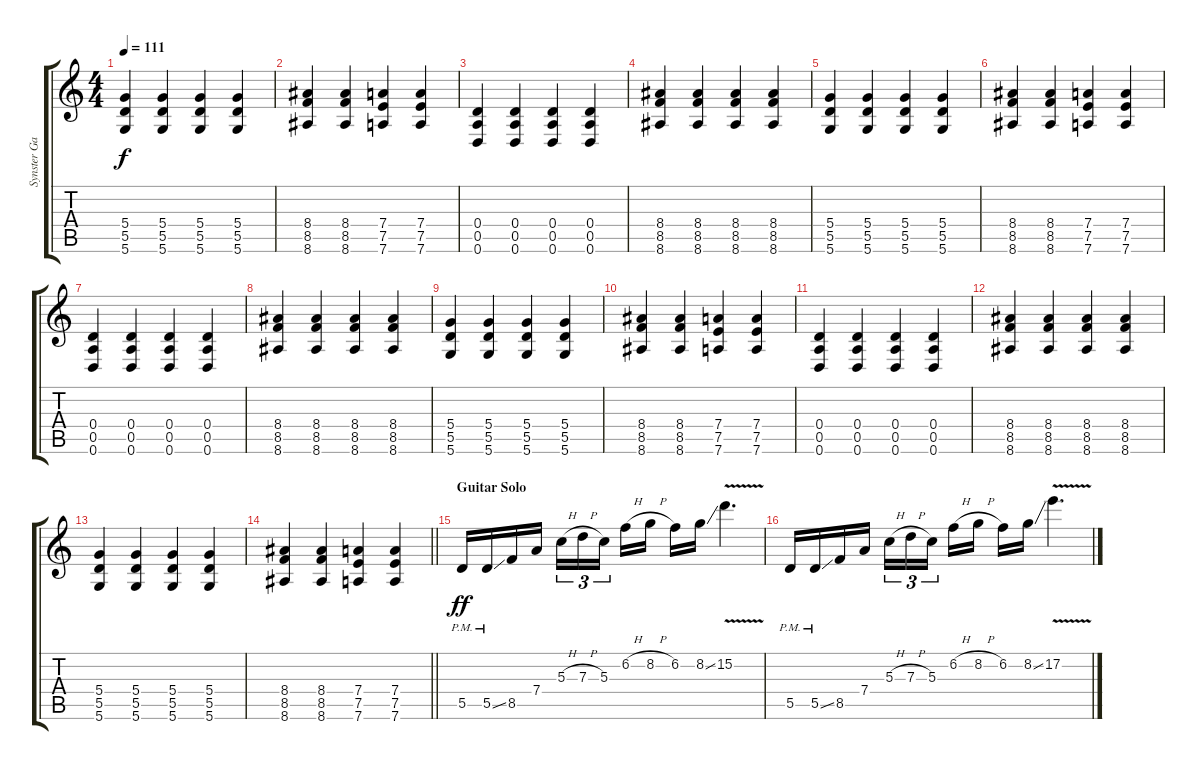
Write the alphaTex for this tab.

\track ("Synster Gates" "Synster Ga") {instrument distortionguitar}
\staff {score tabs}
\tuning (E4 B3 G3 D3 A2 D2) {hide}
\ts (4 4)
\tempo 111
\clef g2
\ks c
(5.4 5.5 5.6).4{dy f} (5.4 5.5 5.6).4 (5.4 5.5 5.6).4 (5.4 5.5 5.6).4 |
(8.4 8.5 8.6).4 (8.4 8.5 8.6).4 (7.4 7.5 7.6).4 (7.4 7.5 7.6).4 |
(0.4 0.5 0.6).4 (0.4 0.5 0.6).4 (0.4 0.5 0.6).4 (0.4 0.5 0.6).4 |
(8.4 8.5 8.6).4 (8.4 8.5 8.6).4 (8.4 8.5 8.6).4 (8.4 8.5 8.6).4 |
(5.4 5.5 5.6).4 (5.4 5.5 5.6).4 (5.4 5.5 5.6).4 (5.4 5.5 5.6).4 |
(8.4 8.5 8.6).4 (8.4 8.5 8.6).4 (7.4 7.5 7.6).4 (7.4 7.5 7.6).4 |
(0.4 0.5 0.6).4 (0.4 0.5 0.6).4 (0.4 0.5 0.6).4 (0.4 0.5 0.6).4 |
(8.4 8.5 8.6).4 (8.4 8.5 8.6).4 (8.4 8.5 8.6).4 (8.4 8.5 8.6).4 |
(5.4 5.5 5.6).4 (5.4 5.5 5.6).4 (5.4 5.5 5.6).4 (5.4 5.5 5.6).4 |
(8.4 8.5 8.6).4 (8.4 8.5 8.6).4 (7.4 7.5 7.6).4 (7.4 7.5 7.6).4 |
(0.4 0.5 0.6).4 (0.4 0.5 0.6).4 (0.4 0.5 0.6).4 (0.4 0.5 0.6).4 |
(8.4 8.5 8.6).4 (8.4 8.5 8.6).4 (8.4 8.5 8.6).4 (8.4 8.5 8.6).4 |
(5.4 5.5 5.6).4 (5.4 5.5 5.6).4 (5.4 5.5 5.6).4 (5.4 5.5 5.6).4 |
\barLineRight lightlight
(8.4 8.5 8.6).4 (8.4 8.5 8.6).4 (7.4 7.5 7.6).4 (7.4 7.5 7.6).4 |
\section ("" "Guitar Solo")
5.5{pm}.16{dy ff volume 16 balance 8} 5.5{ss pm}.16 8.5.16 7.4.16 5.3{h}.16{tu (3 2)} 7.3{h}.16{tu (3 2)} 5.3.16{tu (3 2) beam splitsecondary} 6.2{h}.16 8.2{h}.16 6.2.16 8.2{ss}.16 15.2{v}.4{d} |
5.5{pm}.16 5.5{ss pm}.16 8.5.16 7.4.16 5.3{h}.16{tu (3 2)} 7.3{h}.16{tu (3 2)} 5.3.16{tu (3 2) beam splitsecondary} 6.2{h}.16 8.2{h}.16 6.2.16 8.2{ss}.16 17.2{v}.4{d}
